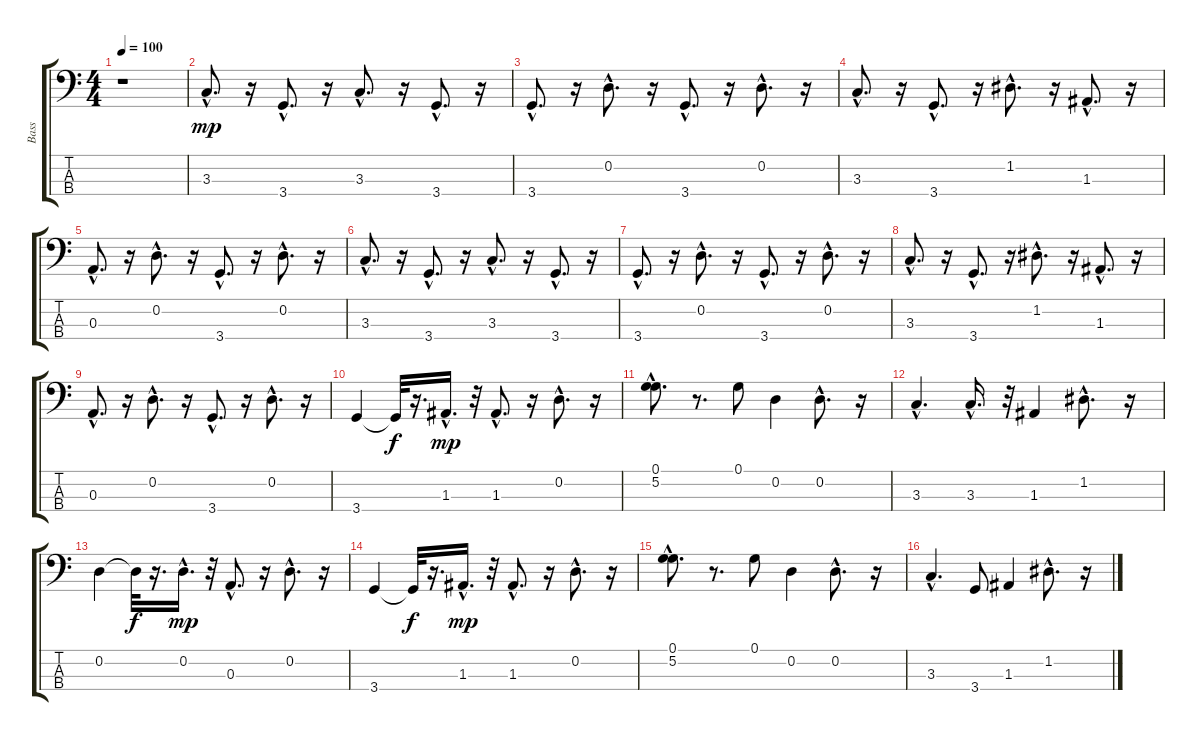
\track ("Bass" "Bass") {instrument electricbassfinger}
\staff {score tabs}
\tuning (G2 D2 A1 E1) {hide}
\ts (4 4)
\tempo 100
\clef f4
\ks c
r.1{dy mp instrument electricbassfinger} |
3.3{hac}.8{d} r.16 3.4{hac}.8{d} r.16 3.3{hac}.8{d} r.16 3.4{hac}.8{d} r.16 |
3.4{hac}.8{d} r.16 0.2{hac}.8{d} r.16 3.4{hac}.8{d} r.16 0.2{hac}.8{d} r.16 |
3.3{hac}.8{d} r.16 3.4{hac}.8{d} r.16 1.2{hac}.8{d} r.16 1.3{hac}.8{d} r.16 |
0.3{hac}.8{d} r.16 0.2{hac}.8{d} r.16 3.4{hac}.8{d} r.16 0.2{hac}.8{d} r.16 |
3.3{hac}.8{d} r.16 3.4{hac}.8{d} r.16 3.3{hac}.8{d} r.16 3.4{hac}.8{d} r.16 |
3.4{hac}.8{d} r.16 0.2{hac}.8{d} r.16 3.4{hac}.8{d} r.16 0.2{hac}.8{d} r.16 |
3.3{hac}.8{d} r.16 3.4{hac}.8{d} r.16 1.2{hac}.8{d} r.16 1.3{hac}.8{d} r.16 |
0.3{hac}.8{d} r.16 0.2{hac}.8{d} r.16 3.4{hac}.8{d} r.16 0.2{hac}.8{d} r.16 |
3.4.4 3.4{t}.32{dy f} r.16{d} 1.3{hac}.16{d dy mp} r.32 1.3{hac}.8{d} r.16 0.2{hac}.8{d} r.16 |
(0.1{hac} 5.2{hac}).8{d} r.8{d} 0.1.8 0.2.4 0.2{hac}.8{d} r.16 |
3.3{hac}.4{d} 3.3{hac}.16{d} r.32 1.3.4 1.2{hac}.8{d} r.16 |
0.2.4 0.2{t}.32{dy f} r.16{d} 0.2{hac}.16{d dy mp} r.32 0.3{hac}.8{d} r.16 0.2{hac}.8{d} r.16 |
3.4.4 3.4{t}.32{dy f} r.16{d} 1.3{hac}.16{d dy mp} r.32 1.3{hac}.8{d} r.16 0.2{hac}.8{d} r.16 |
(0.1{hac} 5.2{hac}).8{d} r.8{d} 0.1.8 0.2.4 0.2{hac}.8{d} r.16 |
3.3{hac}.4{d} 3.4.8 1.3.4 1.2{hac}.8{d} r.16
